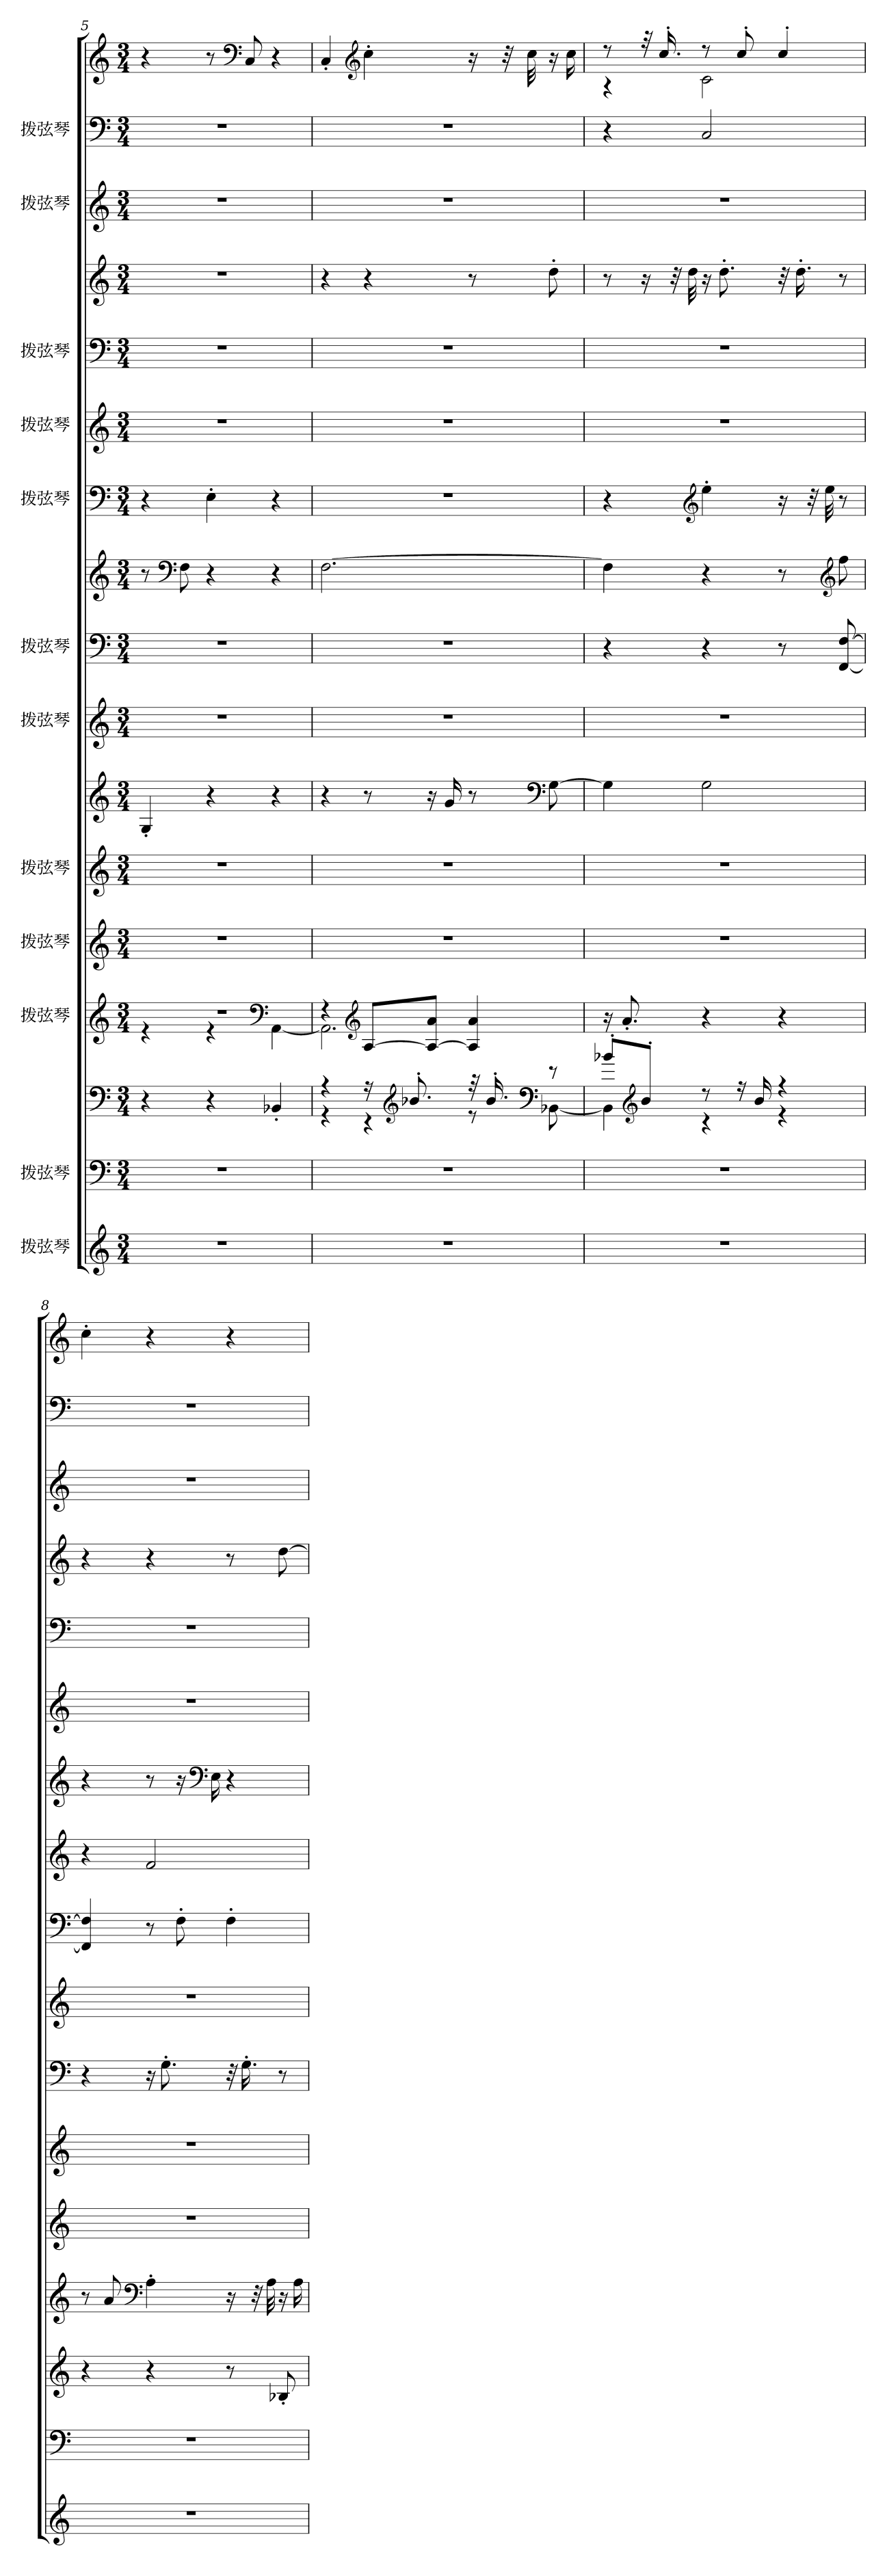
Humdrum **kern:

**kern	**kern	**kern	**kern	**kern	**kern	**kern	**kern	**kern	**kern	**kern	**kern	**kern	**kern	**kern	**kern	**kern
*part12	*part11	*part11	*part10	*part9	*part8	*part8	*part7	*part6	*part6	*part5	*part4	*part3	*part3	*part2	*part1	*part1
*staff17	*staff16	*staff15	*staff14	*staff13	*staff12	*staff11	*staff10	*staff9	*staff8	*staff7	*staff6	*staff5	*staff4	*staff3	*staff2	*staff1
*I"拨弦琴	*I"拨弦琴	*	*I"拨弦琴	*I"拨弦琴	*I"拨弦琴	*	*I"拨弦琴	*I"拨弦琴	*	*I"拨弦琴	*I"拨弦琴	*I"拨弦琴	*	*I"拨弦琴	*I"拨弦琴	*
*clefG2	*clefF4	*clefF4	*clefG2	*clefG2	*clefG2	*clefG2	*clefG2	*clefF4	*clefG2	*clefF4	*clefG2	*clefF4	*clefG2	*clefG2	*clefF4	*clefG2
*k[]	*k[]	*k[]	*k[]	*k[]	*k[]	*k[]	*k[]	*k[]	*k[]	*k[]	*k[]	*k[]	*k[]	*k[]	*k[]	*k[]
*M3/4	*M3/4	*M3/4	*M3/4	*M3/4	*M3/4	*M3/4	*M3/4	*M3/4	*M3/4	*M3/4	*M3/4	*M3/4	*M3/4	*M3/4	*M3/4	*M3/4
=5	=5	=5	=5	=5	=5	=5	=5	=5	=5	=5	=5	=5	=5	=5	=5	=5
*	*	*	*^	*	*	*	*	*	*	*	*	*	*	*	*	*
2.r	2.r	4r	2.r	4r	2.r	2.r	4G'/	2.r	2.r	8r	4r	2.r	2.r	2.r	2.r	2.r	4r
*	*	*	*	*	*	*	*	*	*	*clefF4	*	*	*	*	*	*	*
.	.	.	.	.	.	.	.	.	.	8F\	.	.	.	.	.	.	.
.	.	4r	.	4r	.	.	4r	.	.	4r	4E'\	.	.	.	.	.	8r
*	*	*	*	*	*	*	*	*	*	*	*	*	*	*	*	*	*clefF4
.	.	.	.	.	.	.	.	.	.	.	.	.	.	.	.	.	8C/
*	*	*	*clefF4	*	*	*	*	*	*	*	*	*	*	*	*	*	*
.	.	4BB-X'/	.	[4AA\	.	.	4r	.	.	4r	4r	.	.	.	.	.	4r
!!LO:PB:g=z
=6	=6	=6	=6	=6	=6	=6	=6	=6	=6	=6	=6	=6	=6	=6	=6	=6	=6
*	*	*^	*	*	*	*	*	*	*	*	*	*	*	*	*	*	*
2.r	2.r	4r	4r	4r	2.AA\]	2.r	2.r	4r	2.r	2.r	[2.F\	2.r	2.r	2.r	4r	2.r	2.r	4C'/
*	*	*	*	*clefG2	*	*	*	*	*	*	*	*	*	*	*	*	*	*clefG2
.	.	16r	4r	[8A/L	.	.	.	8r	.	.	.	.	.	.	4r	.	.	4cc'\
*	*	*clefG2	*	*	*	*	*	*	*	*	*	*	*	*	*	*	*	*
.	.	8.b-X'/	.	.	.	.	.	.	.	.	.	.	.	.	.	.	.	.
.	.	.	.	8A/_ 8a/J	.	.	.	16r	.	.	.	.	.	.	.	.	.	.
.	.	.	.	.	.	.	.	16g/	.	.	.	.	.	.	.	.	.	.
.	.	32r	8r	4A/] 4a/	.	.	.	8r	.	.	.	.	.	.	8r	.	.	16r
.	.	16.b-'/	.	.	.	.	.	.	.	.	.	.	.	.	.	.	.	.
.	.	.	.	.	.	.	.	.	.	.	.	.	.	.	.	.	.	32r
.	.	.	.	.	.	.	.	.	.	.	.	.	.	.	.	.	.	32cc\
*	*	*clefF4	*	*	*	*	*	*clefF4	*	*	*	*	*	*	*	*	*	*
.	.	8r	[8BB-X\	.	.	.	.	[8G\	.	.	.	.	.	.	8dd'\	.	.	16r
.	.	.	.	.	.	.	.	.	.	.	.	.	.	.	.	.	.	16cc\
*	*	*	*	*v	*v	*	*	*	*	*	*	*	*	*	*	*	*	*
=7	=7	=7	=7	=7	=7	=7	=7	=7	=7	=7	=7	=7	=7	=7	=7	=7	=7
*	*	*	*	*	*	*	*	*	*	*	*	*	*	*	*	*	*^
2.r	2.r	8b-X'/L	4BB-\]	16r	2.r	2.r	4G\]	2.r	4r	4F\]	4r	2.r	2.r	8r	2.r	4r	8r	4r
.	.	.	.	8.a'/	.	.	.	.	.	.	.	.	.	.	.	.	.	.
*	*	*clefG2	*	*	*	*	*	*	*	*	*	*	*	*	*	*	*	*
.	.	8b-'/J	.	.	.	.	.	.	.	.	.	.	.	16r	.	.	32r	.
.	.	.	.	.	.	.	.	.	.	.	.	.	.	.	.	.	16.cc'/	.
.	.	.	.	.	.	.	.	.	.	.	.	.	.	32r	.	.	.	.
.	.	.	.	.	.	.	.	.	.	.	.	.	.	32dd\	.	.	.	.
*	*	*	*	*	*	*	*	*	*	*	*clefG2	*	*	*	*	*	*	*
.	.	8r	4r	4r	.	.	2G\	.	4r	4r	4ee'\	.	.	16r	.	2C/	8r	2c\
.	.	.	.	.	.	.	.	.	.	.	.	.	.	8.dd'\	.	.	.	.
.	.	16r	.	.	.	.	.	.	.	.	.	.	.	.	.	.	8cc'/	.
.	.	16b-/	.	.	.	.	.	.	.	.	.	.	.	.	.	.	.	.
.	.	4r	4r	4r	.	.	.	.	8r	8r	16r	.	.	32r	.	.	4cc'/	.
.	.	.	.	.	.	.	.	.	.	.	.	.	.	16.dd'\	.	.	.	.
.	.	.	.	.	.	.	.	.	.	.	32r	.	.	.	.	.	.	.
.	.	.	.	.	.	.	.	.	.	.	32ee\	.	.	.	.	.	.	.
*	*	*	*	*	*	*	*	*	*	*clefG2	*	*	*	*	*	*	*	*
.	.	.	.	.	.	.	.	.	[8FF/ [8F/	8ff\	8r	.	.	8r	.	.	.	.
*	*	*v	*v	*	*	*	*	*	*	*	*	*	*	*	*	*	*v	*v
!!LO:PB:g=z
=8	=8	=8	=8	=8	=8	=8	=8	=8	=8	=8	=8	=8	=8	=8	=8	=8
2.r	2.r	4r	8r	2.r	2.r	4r	2.r	4FF/] 4F/]	4r	4r	2.r	2.r	4r	2.r	2.r	4cc'\
.	.	.	8a/	.	.	.	.	.	.	.	.	.	.	.	.	.
*	*	*	*clefF4	*	*	*	*	*	*	*	*	*	*	*	*	*
.	.	4r	4A'\	.	.	16r	.	8r	2f/	8r	.	.	4r	.	.	4r
.	.	.	.	.	.	8.G'\	.	.	.	.	.	.	.	.	.	.
.	.	.	.	.	.	.	.	8F'\	.	16r	.	.	.	.	.	.
*	*	*	*	*	*	*	*	*	*	*clefF4	*	*	*	*	*	*
.	.	.	.	.	.	.	.	.	.	16E\	.	.	.	.	.	.
.	.	8r	16r	.	.	32r	.	4F'\	.	4r	.	.	8r	.	.	4r
.	.	.	.	.	.	16.G'\	.	.	.	.	.	.	.	.	.	.
.	.	.	32r	.	.	.	.	.	.	.	.	.	.	.	.	.
.	.	.	32A\	.	.	.	.	.	.	.	.	.	.	.	.	.
.	.	8B-X'/	16r	.	.	8r	.	.	.	.	.	.	[8dd\	.	.	.
.	.	.	16A\	.	.	.	.	.	.	.	.	.	.	.	.	.
=	=	=	=	=	=	=	=	=	=	=	=	=	=	=	=	=
*-	*-	*-	*-	*-	*-	*-	*-	*-	*-	*-	*-	*-	*-	*-	*-	*-
